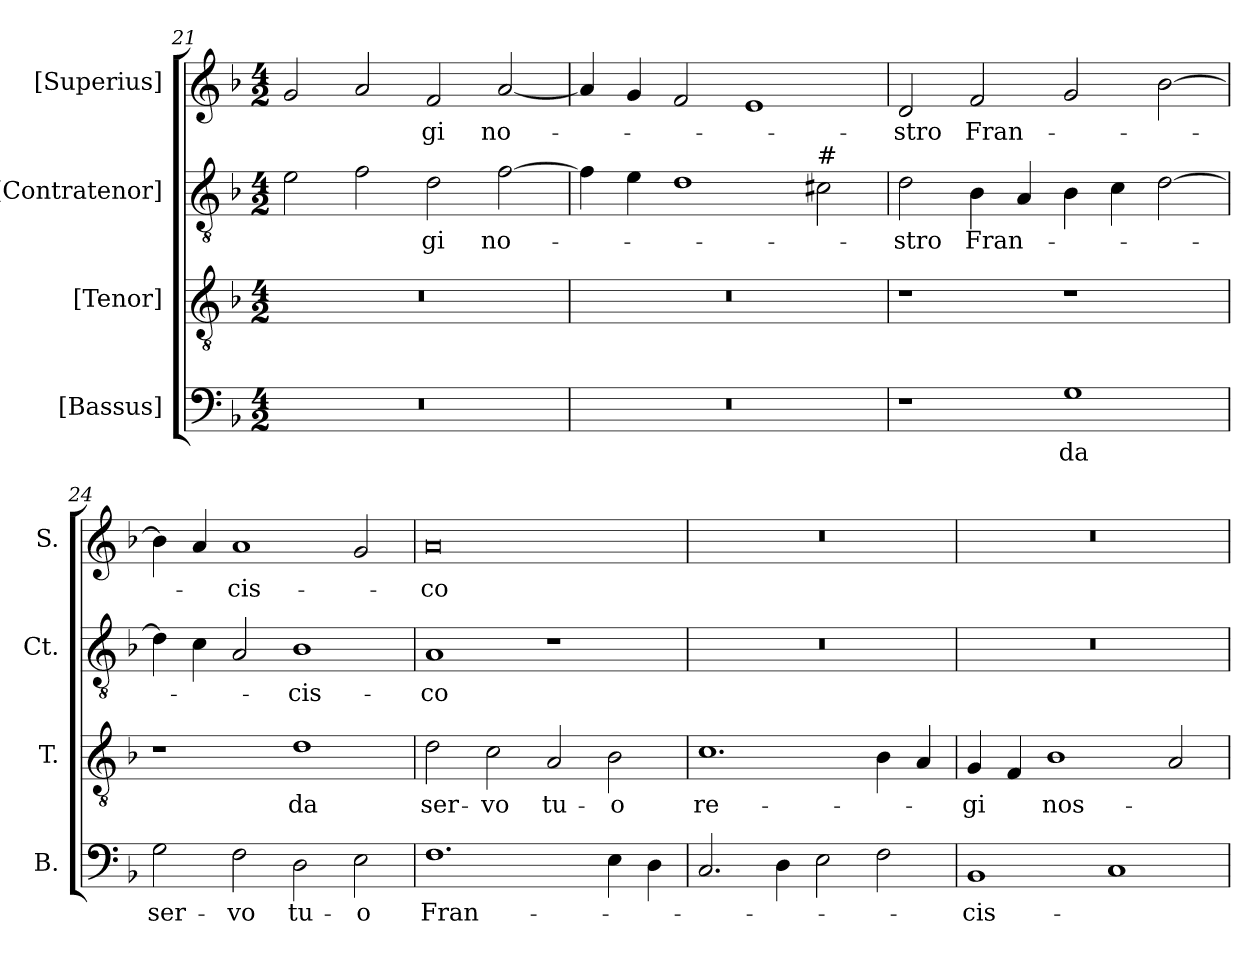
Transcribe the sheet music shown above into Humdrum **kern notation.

**kern	**text	**kern	**text	**kern	**text	**kern	**text
*part4	*part4	*part3	*part3	*part2	*part2	*part1	*part1
*staff4	*staff4	*staff3	*staff3	*staff2	*staff2	*staff1	*staff1
*I"[Bassus]	*	*I"[Tenor]	*	*I"[Contratenor]	*	*I"[Superius]	*
*I'B.	*	*I'T.	*	*I'Ct.	*	*I'S.	*
!!LO:LB:g=z
*clefF4	*	*clefGv2	*	*clefGv2	*	*clefG2	*
*	*	*ITrd7c12	*	*ITrd7c12	*	*	*
*k[b-]	*	*k[b-]	*	*k[b-]	*	*k[b-]	*
*F:	*	*F:	*	*F:	*	*F:	*
*M4/2	*	*M4/2	*	*M4/2	*	*M4/2	*
=21	=21	=21	=21	=21	=21	=21	=21
!LO:N:vis=1	!	!LO:N:vis=1	!	!	!	!	!
0r	.	0r	.	2Ei\	.	2gi/	.
.	.	.	.	2Fi\	.	2ai/	.
!	!	!	!	!	!LO:LY:b:color=#000000	!	!
!	!	!	!	!	!	!	!LO:LY:b:color=#000000
.	.	.	.	2Di\	-gi	2fi/	-gi
!	!	!	!	!	!LO:LY:b:color=#000000	!	!
!	!	!	!	!	!	!	!LO:LY:b:color=#000000
.	.	.	.	[>2Fi\	no-	[<2ai/	no-
=22	=22	=22	=22	=22	=22	=22	=22
!LO:N:vis=1	!	!LO:N:vis=1	!	!	!	!	!
0r	.	0r	.	4Fi\]	.	4ai/]	.
.	.	.	.	4Ei\	.	4gi/	.
.	.	.	.	1Di	.	2fi/	.
.	.	.	.	.	.	1ei	.
!	!	!	!	!LO:TX:a:t=#	!	!	!
.	.	.	.	2C#j\	.	.	.
=23	=23	=23	=23	=23	=23	=23	=23
!	!	!	!	!	!LO:LY:b:color=#000000	!	!
!	!	!	!	!	!	!	!LO:LY:b:color=#000000
1r	.	1r	.	2Di\	-stro	2di/	-stro
!	!	!	!	!	!LO:LY:b:color=#000000	!	!
!	!	!	!	!	!	!	!LO:LY:b:color=#000000
.	.	.	.	4BB-i\	Fran-	2fi/	Fran-
.	.	.	.	4AAi/	.	.	.
!	!LO:LY:b:color=#000000	!	!	!	!	!	!
1Gi	da	1r	.	4BB-i\	.	2gi/	.
.	.	.	.	4Ci\	.	.	.
.	.	.	.	[>2Di\	.	[>2b-i\	.
=24	=24	=24	=24	=24	=24	=24	=24
!	!LO:LY:b:color=#000000	!	!	!	!	!	!
2Gi\	ser-	1r	.	4Di\]	.	4b-i\]	.
.	.	.	.	4Ci\	.	4ai/	.
!	!LO:LY:b:color=#000000	!	!	!	!	!	!
!	!	!	!	!	!	!	!LO:LY:b:color=#000000
2Fi\	-vo	.	.	2AAi/	.	1ai	-cis-
!	!LO:LY:b:color=#000000	!	!	!	!	!	!
!	!	!	!LO:LY:b:color=#000000	!	!	!	!
!	!	!	!	!	!LO:LY:b:color=#000000	!	!
2Di\	tu-	1Di	da	1BB-i	-cis-	.	.
!	!LO:LY:b:color=#000000	!	!	!	!	!	!
2Ei\	-o	.	.	.	.	2gi/	.
!!LO:LB:g=z
=25	=25	=25	=25	=25	=25	=25	=25
!	!LO:LY:b:color=#000000	!	!	!	!	!	!
!	!	!	!LO:LY:b:color=#000000	!	!	!	!
!	!	!	!	!	!LO:LY:b:color=#000000	!	!
!	!	!	!	!	!	!	!LO:LY:b:color=#000000
1.Fi	Fran-	2Di\	ser-	1AAi	-co	0ai	-co
!	!	!	!LO:LY:b:color=#000000	!	!	!	!
.	.	2Ci\	-vo	.	.	.	.
!	!	!	!LO:LY:b:color=#000000	!	!	!	!
.	.	2AAi/	tu-	1r	.	.	.
!	!	!	!LO:LY:b:color=#000000	!	!	!	!
4Ei\	.	2BB-i\	-o	.	.	.	.
4Di\	.	.	.	.	.	.	.
=26	=26	=26	=26	=26	=26	=26	=26
!	!	!	!LO:LY:b:color=#000000	!LO:N:vis=1	!	!LO:N:vis=1	!
2.Ci/	.	1.Ci	re-	0r	.	0r	.
4Di\	.	.	.	.	.	.	.
2Ei\	.	.	.	.	.	.	.
2Fi\	.	4BB-i\	.	.	.	.	.
.	.	4AAi/	.	.	.	.	.
=27	=27	=27	=27	=27	=27	=27	=27
!	!LO:LY:b:color=#000000	!	!	!	!	!	!
!	!	!	!LO:LY:b:color=#000000	!LO:N:vis=1	!	!LO:N:vis=1	!
1BB-i	-cis-	4GGi/	-gi	0r	.	0r	.
.	.	4FFi/	.	.	.	.	.
!	!	!	!LO:LY:b:color=#000000	!	!	!	!
.	.	1BB-i	nos-	.	.	.	.
1Ci	.	.	.	.	.	.	.
.	.	2AAi/	.	.	.	.	.
=	=	=	=	=	=	=	=
*-	*-	*-	*-	*-	*-	*-	*-
